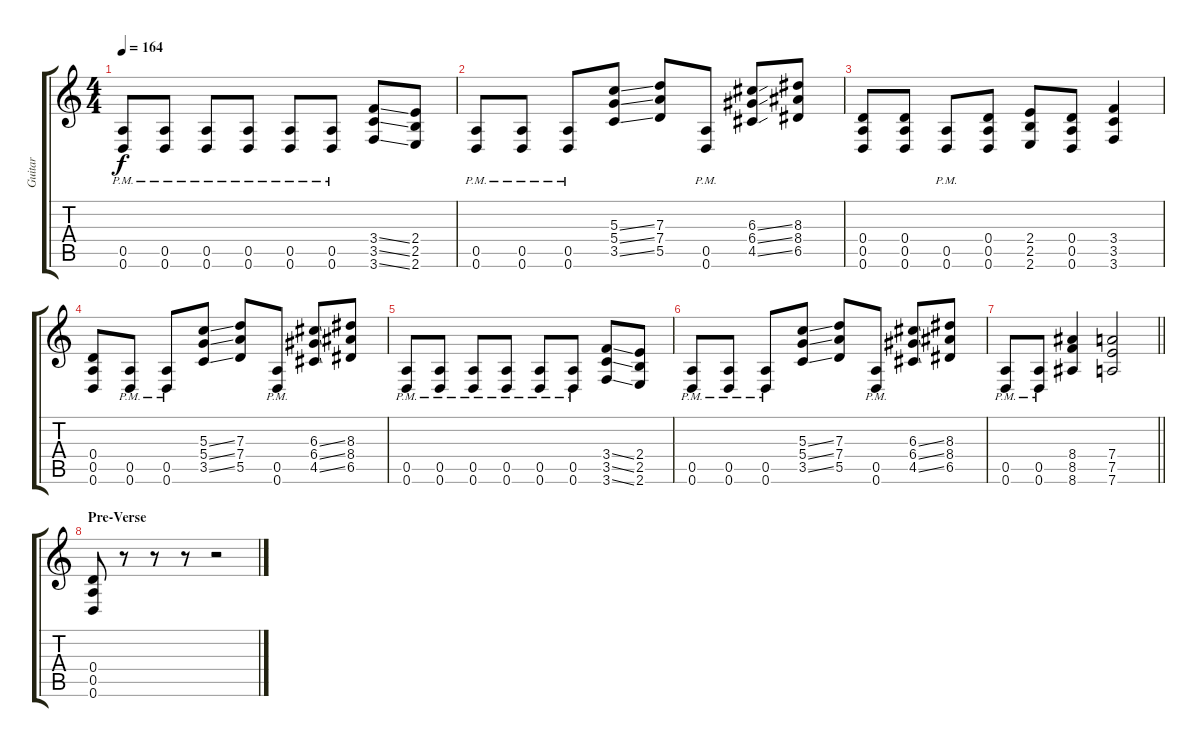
\track ("Guitar" "Guitar") {instrument distortionguitar}
\staff {score tabs}
\tuning (E4 B3 G3 D3 A2 D2) {hide}
\ts (4 4)
\tempo 164
\clef g2
\ks c
(0.5{pm} 0.6{pm}).8{dy f} (0.5{pm} 0.6{pm}).8 (0.5{pm} 0.6{pm}).8 (0.5{pm} 0.6{pm}).8 (0.5{pm} 0.6{pm}).8 (0.5{pm} 0.6{pm}).8 (3.4{ss} 3.5{ss} 3.6{ss}).8 (2.4 2.5 2.6).8 |
(0.5{pm} 0.6{pm}).8 (0.5{pm} 0.6{pm}).8 (0.5{pm} 0.6{pm}).8 (5.3{ss} 5.4{ss} 3.5{ss}).8 (7.3 7.4 5.5).8 (0.5{pm} 0.6{pm}).8 (6.3{ss} 6.4{ss} 4.5{ss}).8 (8.3 8.4 6.5).8 |
(0.4 0.5 0.6).8 (0.4 0.5 0.6).8 (0.5{pm} 0.6{pm}).8 (0.4 0.5 0.6).8 (2.4 2.5 2.6).8 (0.4 0.5 0.6).8 (3.4 3.5 3.6).4 |
(0.4 0.5 0.6).8 (0.5{pm} 0.6{pm}).8 (0.5{pm} 0.6{pm}).8 (5.3{ss} 5.4{ss} 3.5{ss}).8 (7.3 7.4 5.5).8 (0.5{pm} 0.6{pm}).8 (6.3{ss} 6.4{ss} 4.5{ss}).8 (8.3 8.4 6.5).8 |
(0.5{pm} 0.6{pm}).8 (0.5{pm} 0.6{pm}).8 (0.5{pm} 0.6{pm}).8 (0.5{pm} 0.6{pm}).8 (0.5{pm} 0.6{pm}).8 (0.5{pm} 0.6{pm}).8 (3.4{ss} 3.5{ss} 3.6{ss}).8 (2.4 2.5 2.6).8 |
(0.5{pm} 0.6{pm}).8 (0.5{pm} 0.6{pm}).8 (0.5{pm} 0.6{pm}).8 (5.3{ss} 5.4{ss} 3.5{ss}).8 (7.3 7.4 5.5).8 (0.5{pm} 0.6{pm}).8 (6.3{ss} 6.4{ss} 4.5{ss}).8 (8.3 8.4 6.5).8 |
\barLineRight lightlight
(0.5{pm} 0.6{pm}).8 (0.5{pm} 0.6{pm}).8 (8.4 8.5 8.6).4 (7.4 7.5 7.6).2 |
\section ("" "Pre-Verse")
(0.4 0.5 0.6).8 r.8 r.8 r.8 r.2
